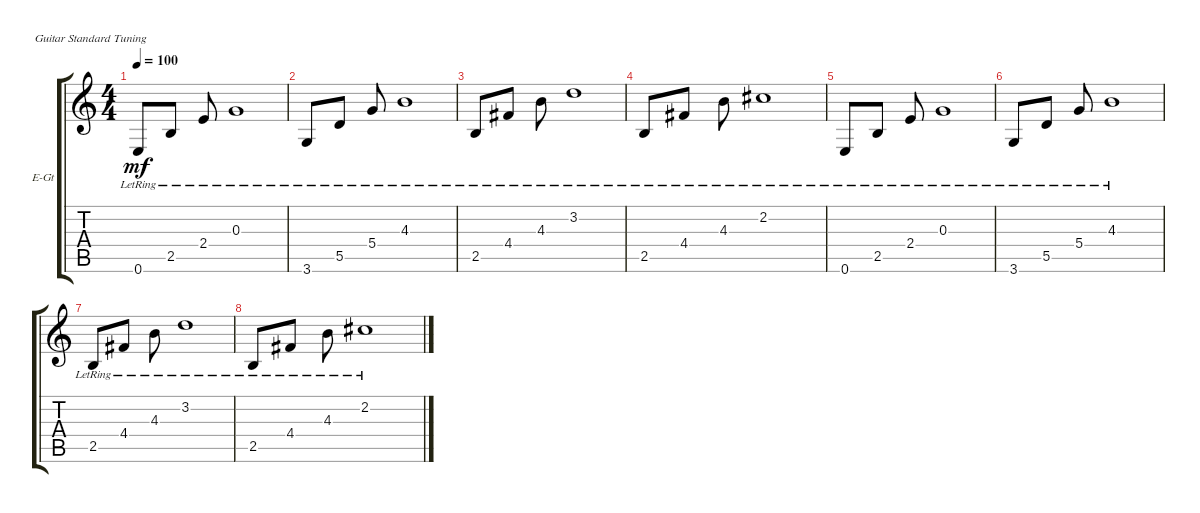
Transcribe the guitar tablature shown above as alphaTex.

\defaultSystemsLayout 4
\bracketExtendMode groupsimilarinstruments
\firstSystemTrackNameOrientation horizontal
\otherSystemsTrackNameOrientation horizontal
\track ("Electric Guitar" "E-Gt") {instrument electricguitarclean}
\staff {score tabs}
\tuning (E4 B3 G3 D3 A2 E2)
\ts (4 4)
\tempo 100
\clef g2
\ks c
0.6{lr}.8{dy mf} 2.5{lr}.8 2.4{lr}.8 0.3{lr}.1 |
3.6{lr}.8 5.5{lr}.8 5.4{lr}.8 4.3{lr}.1 |
2.5{lr}.8 4.4{lr}.8 4.3{lr}.8 3.2{lr}.1 |
2.5{lr}.8 4.4{lr}.8 4.3{lr}.8 2.2{lr}.1 |
0.6{lr}.8 2.5{lr}.8 2.4{lr}.8 0.3{lr}.1 |
3.6{lr}.8 5.5{lr}.8 5.4{lr}.8 4.3{lr}.1 |
2.5{lr}.8 4.4{lr}.8 4.3{lr}.8 3.2{lr}.1 |
2.5{lr}.8 4.4{lr}.8 4.3{lr}.8 2.2{lr}.1
